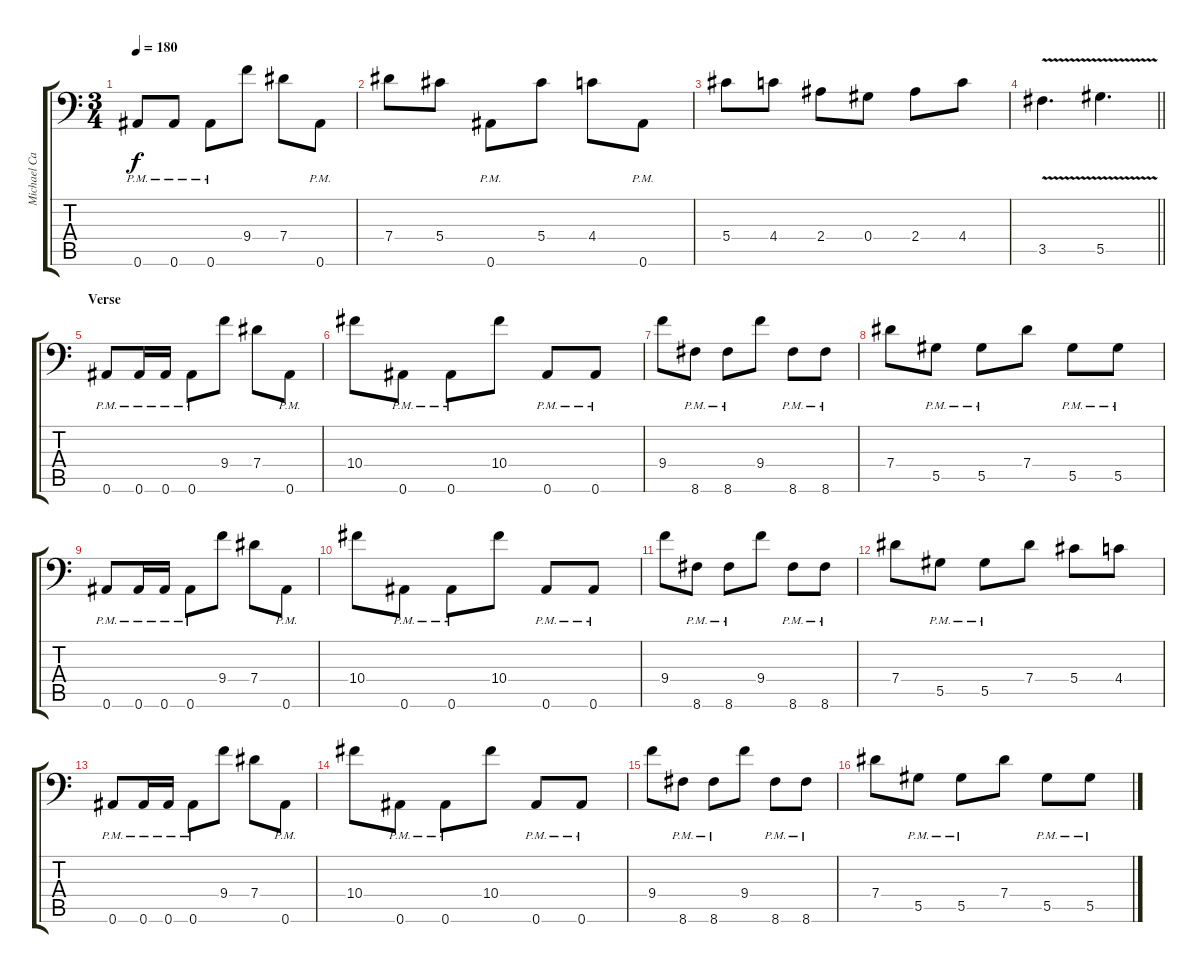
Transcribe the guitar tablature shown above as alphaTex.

\track ("Michael Cassello" "Michael Ca") {instrument distortionguitar}
\staff {score tabs}
\tuning (Bb3 F3 Db3 Ab2 Eb2 Bb1) {hide}
\ts (3 4)
\tempo 180
\clef f4
\ks c
0.6{pm}.8{dy f} 0.6{pm}.8 0.6{pm}.8 9.4.8 7.4.8 0.6{pm}.8 |
7.4.8 5.4.8 0.6{pm}.8 5.4.8 4.4.8 0.6{pm}.8 |
5.4.8 4.4.8 2.4.8 0.4.8 2.4.8 4.4.8 |
\barLineRight lightlight
3.5{v}.4{d} 5.5{v}.4{d} |
\section ("" "Verse")
0.6{pm}.8 0.6{pm}.16 0.6{pm}.16 0.6{pm}.8 9.4.8 7.4.8 0.6{pm}.8 |
10.4.8 0.6{pm}.8 0.6{pm}.8 10.4.8 0.6{pm}.8 0.6{pm}.8 |
9.4.8 8.6{pm}.8 8.6{pm}.8 9.4.8 8.6{pm}.8 8.6{pm}.8 |
7.4.8 5.5{pm}.8 5.5{pm}.8 7.4.8 5.5{pm}.8 5.5{pm}.8 |
0.6{pm}.8 0.6{pm}.16 0.6{pm}.16 0.6{pm}.8 9.4.8 7.4.8 0.6{pm}.8 |
10.4.8 0.6{pm}.8 0.6{pm}.8 10.4.8 0.6{pm}.8 0.6{pm}.8 |
9.4.8 8.6{pm}.8 8.6{pm}.8 9.4.8 8.6{pm}.8 8.6{pm}.8 |
7.4.8 5.5{pm}.8 5.5{pm}.8 7.4.8 5.4.8 4.4.8 |
0.6{pm}.8 0.6{pm}.16 0.6{pm}.16 0.6{pm}.8 9.4.8 7.4.8 0.6{pm}.8 |
10.4.8 0.6{pm}.8 0.6{pm}.8 10.4.8 0.6{pm}.8 0.6{pm}.8 |
9.4.8 8.6{pm}.8 8.6{pm}.8 9.4.8 8.6{pm}.8 8.6{pm}.8 |
7.4.8 5.5{pm}.8 5.5{pm}.8 7.4.8 5.5{pm}.8 5.5{pm}.8
